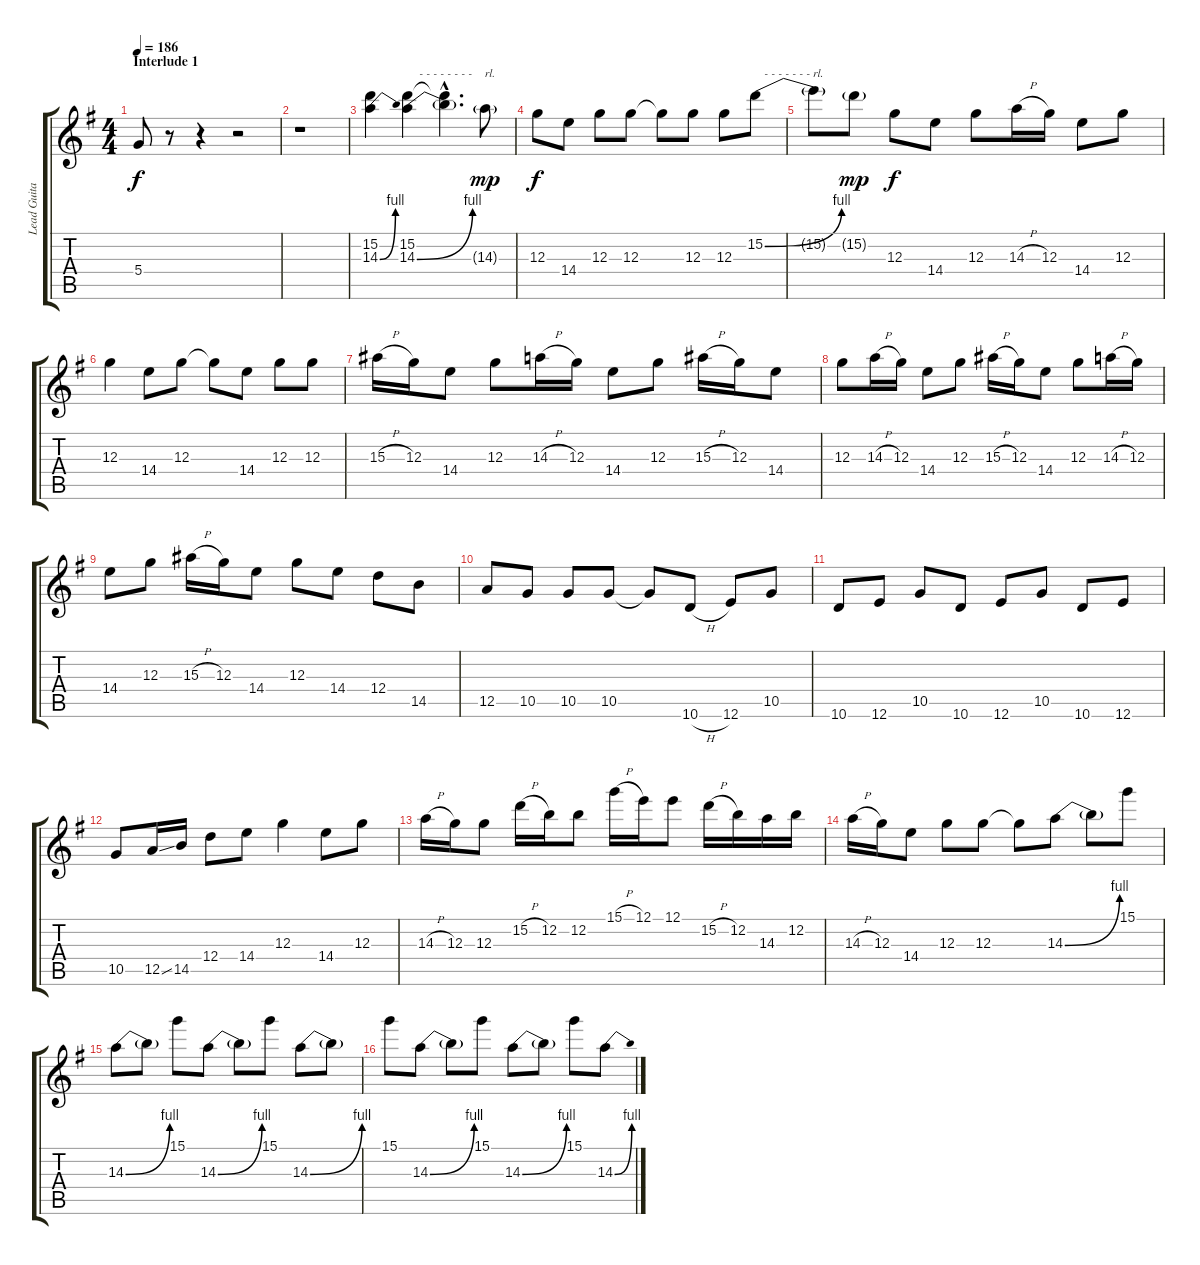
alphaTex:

\track ("Lead Guitar" "Lead Guita") {instrument distortionguitar}
\staff {score tabs}
\tuning (E4 B3 G3 D3 A2 E2) {hide}
\ts (4 4)
\section ("" "Interlude 1")
\tempo 186
\clef g2
\ks g
5.4.8{dy f} r.8 r.4 r.2 |
r.1 |
(15.2 14.3{be (bend 0 0 60 4)}).4 (15.2 14.3{be (bend 0 0 60 4)}).4{txt "    - - - - - - - - "} (15.2{hac t} 14.3{hac t}).4{d} 14.3{g}.8{txt "rl." dy mp} |
12.3.8{dy f} 14.4.8 12.3.8 12.3.8 12.3{t}.8 12.3.8 12.3.8 15.2{be (bend 0 0 60 4)}.8{txt "   - - - - - - - rl."} |
15.2{t}.8 15.2{g}.8{dy mp} 12.3.8{dy f} 14.4.8 12.3.8 14.3{h}.16 12.3.16 14.4.8 12.3.8 |
12.3.4 14.4.8 12.3.8 12.3{t}.8 14.4.8 12.3.8 12.3.8 |
15.3{h}.16 12.3.16 14.4.8 12.3.8 14.3{h}.16 12.3.16 14.4.8 12.3.8 15.3{h}.16 12.3.16 14.4.8 |
12.3.8 14.3{h}.16 12.3.16 14.4.8 12.3.8 15.3{h}.16 12.3.16 14.4.8 12.3.8 14.3{h}.16 12.3.16 |
14.4.8 12.3.8 15.3{h}.16 12.3.16 14.4.8 12.3.8 14.4.8 12.4.8 14.5.8 |
12.5.8 10.5.8 10.5.8 10.5.8 10.5{t}.8 10.6{h}.8 12.6.8 10.5.8 |
10.6.8 12.6.8 10.5.8 10.6.8 12.6.8 10.5.8 10.6.8 12.6.8 |
10.5.8 12.5{ss}.16 14.5.16 12.4.8 14.4.8 12.3.4 14.4.8 12.3.8 |
14.3{h}.16 12.3.16 12.3.8 15.2{h}.16 12.2.16 12.2.8 15.1{h}.16 12.1.16 12.1.8 15.2{h}.16 12.2.16 14.3.16 12.2.16 |
14.3{h}.16 12.3.16 14.4.8 12.3.8 12.3.8 12.3{t}.8 14.3{be (bend 0 0 60 4)}.8 14.3{t}.8 15.1.8 |
14.3{be (bend 0 0 60 4)}.8 14.3{t}.8 15.1.8 14.3{be (bend 0 0 60 4)}.8 14.3{t}.8 15.1.8 14.3{be (bend 0 0 60 4)}.8 14.3{t}.8 |
15.1.8 14.3{be (bend 0 0 60 4)}.8 14.3{t}.8 15.1.8 14.3{be (bend 0 0 60 4)}.8 14.3{t}.8 15.1.8 14.3{be (bend 0 0 60 4)}.8
